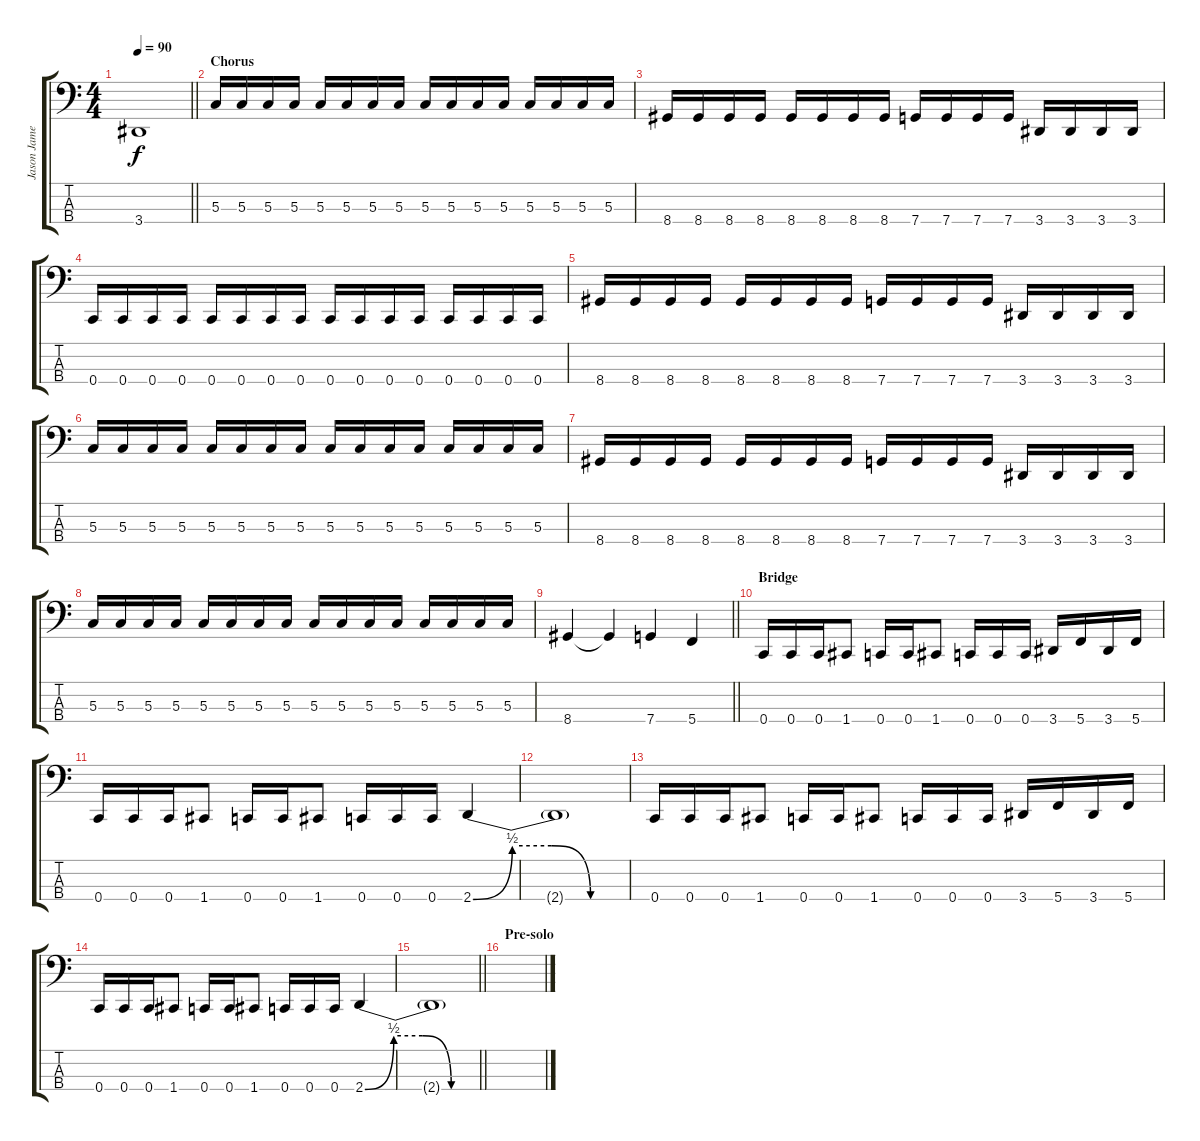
\track ("Jason James" "Jason Jame") {instrument electricbasspick}
\staff {score tabs}
\tuning (F2 C2 G1 C1) {hide}
\ts (4 4)
\tempo 90
\clef f4
\barLineRight lightlight
\ks c
3.4{t}.1{dy f} |
\section ("" "Chorus")
5.3.16 5.3.16 5.3.16 5.3.16 5.3.16 5.3.16 5.3.16 5.3.16 5.3.16 5.3.16 5.3.16 5.3.16 5.3.16 5.3.16 5.3.16 5.3.16 |
8.4.16 8.4.16 8.4.16 8.4.16 8.4.16 8.4.16 8.4.16 8.4.16 7.4.16 7.4.16 7.4.16 7.4.16 3.4.16 3.4.16 3.4.16 3.4.16 |
0.4.16 0.4.16 0.4.16 0.4.16 0.4.16 0.4.16 0.4.16 0.4.16 0.4.16 0.4.16 0.4.16 0.4.16 0.4.16 0.4.16 0.4.16 0.4.16 |
8.4.16 8.4.16 8.4.16 8.4.16 8.4.16 8.4.16 8.4.16 8.4.16 7.4.16 7.4.16 7.4.16 7.4.16 3.4.16 3.4.16 3.4.16 3.4.16 |
5.3.16 5.3.16 5.3.16 5.3.16 5.3.16 5.3.16 5.3.16 5.3.16 5.3.16 5.3.16 5.3.16 5.3.16 5.3.16 5.3.16 5.3.16 5.3.16 |
8.4.16 8.4.16 8.4.16 8.4.16 8.4.16 8.4.16 8.4.16 8.4.16 7.4.16 7.4.16 7.4.16 7.4.16 3.4.16 3.4.16 3.4.16 3.4.16 |
5.3.16 5.3.16 5.3.16 5.3.16 5.3.16 5.3.16 5.3.16 5.3.16 5.3.16 5.3.16 5.3.16 5.3.16 5.3.16 5.3.16 5.3.16 5.3.16 |
\barLineRight lightlight
8.4.4 8.4{t}.4 7.4.4 5.4.4 |
\section ("" "Bridge")
0.4.16 0.4.16 0.4.16 1.4.8 0.4.16 0.4.16 1.4.8 0.4.16 0.4.16 0.4.16 3.4.16 5.4.16 3.4.16 5.4.16 |
0.4.16 0.4.16 0.4.16 1.4.8 0.4.16 0.4.16 1.4.8 0.4.16 0.4.16 0.4.16 2.4{be (custom 0 0 15 2 30 2 45 0 60 0)}.4 |
2.4{t}.1 |
0.4.16 0.4.16 0.4.16 1.4.8 0.4.16 0.4.16 1.4.8 0.4.16 0.4.16 0.4.16 3.4.16 5.4.16 3.4.16 5.4.16 |
0.4.16 0.4.16 0.4.16 1.4.8 0.4.16 0.4.16 1.4.8 0.4.16 0.4.16 0.4.16 2.4{be (custom 0 0 15 2 30 2 45 0 60 0)}.4 |
\barLineRight lightlight
2.4{t}.1 |
\section ("" "Pre-solo ")
